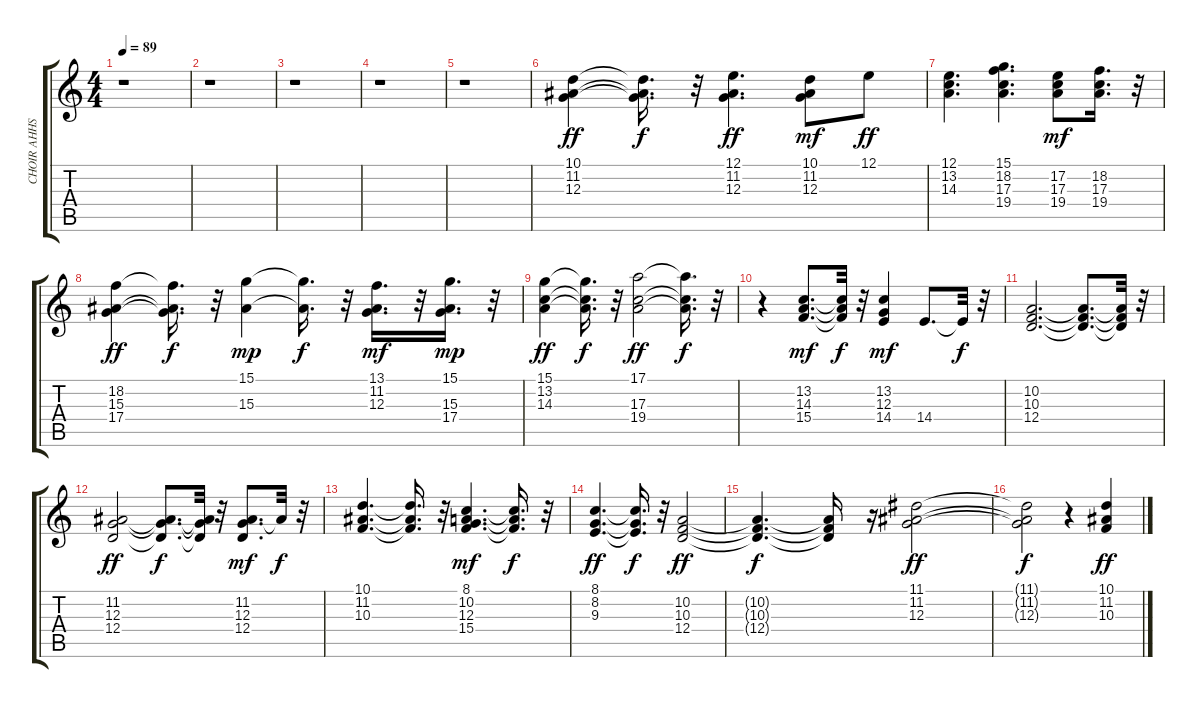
\track ("CHOIR AHHS" "CHOIR AHHS") {instrument choiraahs}
\staff {score tabs}
\tuning (E4 B3 G3 D3 A2 E2) {hide}
\ts (4 4)
\tempo 89
\clef g2
\ks c
r.1{dy ff} |
r.1 |
r.1 |
r.1 |
r.1 |
(10.1 11.2 12.3).4 (10.1{t} 11.2{t} 12.3{t}).16{d dy f} r.32 (12.1 11.2 12.3).4{d dy ff} (10.1 11.2 12.3).8{dy mf} 12.1.8{dy ff} |
(12.1 13.2 14.3).4{d} (15.1 18.2 17.3 19.4).4{d} (17.2 17.3 19.4).8{dy mf} (18.2 17.3 19.4).16{d} r.32 |
(18.2 15.3 17.4).4{dy ff} (18.2{t} 15.3{t} 17.4{t}).16{d dy f} r.32 (15.1 15.3).4{dy mp} (15.1{t} 15.3{t}).16{d dy f} r.32 (13.1 11.2 12.3).16{d dy mf} r.32 (15.1 15.3 17.4).16{d dy mp} r.32 |
(15.1 13.2 14.3).4{dy ff} (15.1{t} 13.2{t} 14.3{t}).16{d dy f} r.32 (17.1 17.3 19.4).2{dy ff} (17.1{t} 17.3{t} 19.4{t}).16{d dy f} r.32 |
r.4 (13.2 14.3 15.4).8{d dy mf} (13.2{t} 14.3{t} 15.4{t}).32{dy f} r.32 (13.2 12.3 14.4).4{dy mf} 14.4.8{d} 14.4{t}.32{dy f} r.32 |
(10.2 10.3 12.4).2{d} (10.2{t} 10.3{t} 12.4{t}).8{d} (10.2{t} 10.3{t} 12.4{t}).32 r.32 |
(11.2 12.3 12.4).2{dy ff} (11.2{t} 12.3{t} 12.4{t}).8{d dy f} (11.2{t} 12.3{t} 12.4{t}).32 r.32 (11.2 12.3 12.4).8{d dy mf} 11.2{t}.32{dy f} r.32 |
(10.1 11.2 10.3).4{d} (10.1{t} 11.2{t} 10.3{t}).16{d} r.32 (8.1 10.2 12.3 15.4).4{d dy mf} (8.1{t} 10.2{t} 15.4{t}).16{d dy f} r.32 |
(8.1 8.2 9.3).4{d dy ff} (8.1{t} 8.2{t} 9.3{t}).16{d dy f} r.32 (10.2 10.3 12.4).2{dy ff} |
(10.2{t} 10.3{t} 12.4{t}).4{d dy f} (10.2{t} 10.3{t} 12.4{t}).16 r.16 (11.1 11.2 12.3).2{dy ff} |
(11.1{t} 11.2{t} 12.3{t}).2{dy f} r.4 (10.1 11.2 10.3).4{dy ff}
